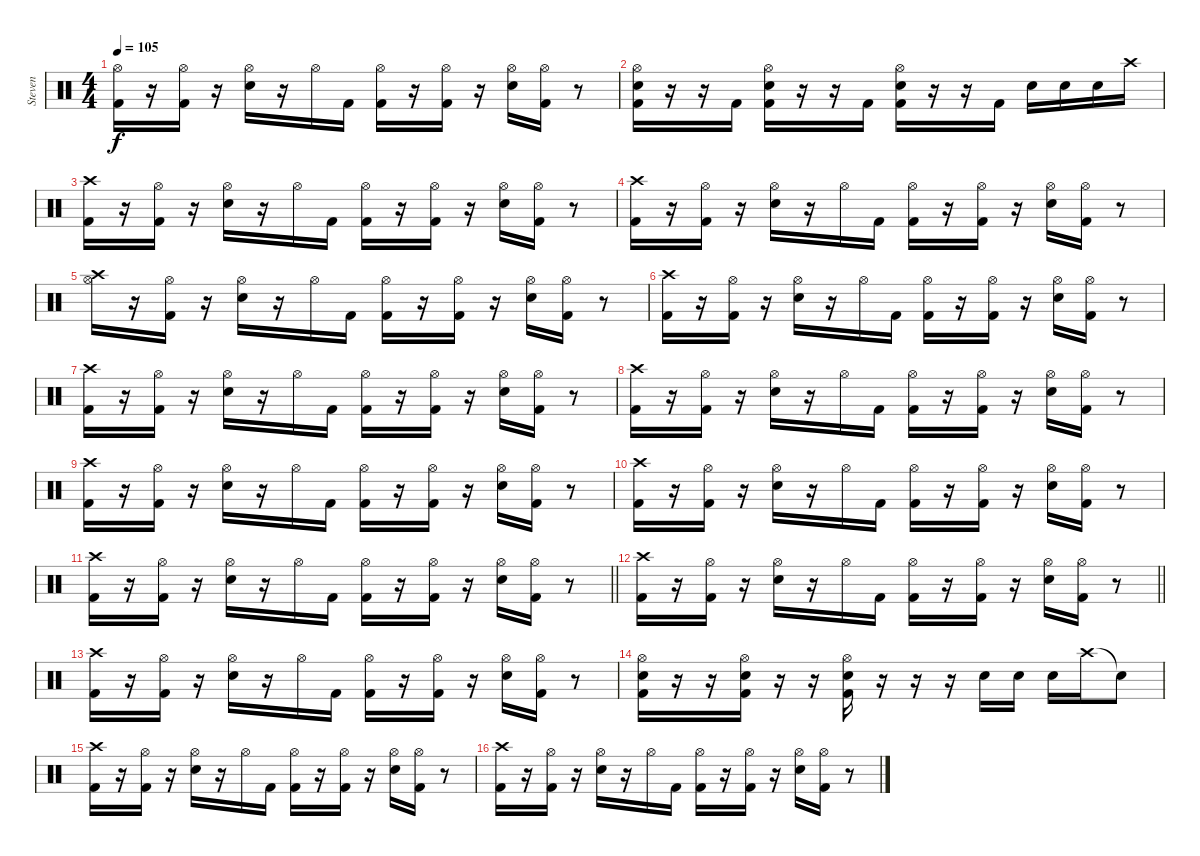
\track ("Steven" "Steven") {instrument percussion}
\staff {score}
\articulation defaults
\ts (4 4)
\tempo 105
\clef neutral
\ks c
("Hi-Hat (open)" "Kick (hit) 2").16{dy f} r.16 ("Hi-Hat (open)" "Kick (hit) 2").16 r.16 ("Hi-Hat (open)" "Snare (hit) 2").16 r.16 "Hi-Hat (open)".16 "Kick (hit) 2".16 ("Kick (hit) 2" "Hi-Hat (open)").16 r.16 ("Kick (hit) 2" "Hi-Hat (open)").16 r.16 ("Hi-Hat (open)" "Snare (hit) 2").16 ("Kick (hit) 2" "Hi-Hat (open)").16 r.8 |
("Kick (hit) 2" "Snare (hit) 2" "Hi-Hat (open)").16 r.16 r.16 "Kick (hit) 2".16 ("Kick (hit) 2" "Snare (hit) 2" "Hi-Hat (open)").16 r.16 r.16 "Kick (hit) 2".16 ("Kick (hit) 2" "Snare (hit) 2" "Hi-Hat (open)").16 r.16 r.16 "Kick (hit) 2".16 "Snare (hit) 2".16 "Snare (hit) 2".16 "Snare (hit) 2".16 "Crash high (hit)".16 |
("Crash high (hit)" "Kick (hit) 2").16 r.16 ("Hi-Hat (open)" "Kick (hit) 2").16 r.16 ("Hi-Hat (open)" "Snare (hit) 2").16 r.16 "Hi-Hat (open)".16 "Kick (hit) 2".16 ("Kick (hit) 2" "Hi-Hat (open)").16 r.16 ("Kick (hit) 2" "Hi-Hat (open)").16 r.16 ("Hi-Hat (open)" "Snare (hit) 2").16 ("Kick (hit) 2" "Hi-Hat (open)").16 r.8 |
("Crash high (hit)" "Kick (hit) 2").16 r.16 ("Hi-Hat (open)" "Kick (hit) 2").16 r.16 ("Hi-Hat (open)" "Snare (hit) 2").16 r.16 "Hi-Hat (open)".16 "Kick (hit) 2".16 ("Kick (hit) 2" "Hi-Hat (open)").16 r.16 ("Kick (hit) 2" "Hi-Hat (open)").16 r.16 ("Hi-Hat (open)" "Snare (hit) 2").16 ("Kick (hit) 2" "Hi-Hat (open)").16 r.8 |
("Hi-Hat (open)" "Crash high (hit)").16 r.16 ("Hi-Hat (open)" "Kick (hit) 2").16 r.16 ("Hi-Hat (open)" "Snare (hit) 2").16 r.16 "Hi-Hat (open)".16 "Kick (hit) 2".16 ("Kick (hit) 2" "Hi-Hat (open)").16 r.16 ("Kick (hit) 2" "Hi-Hat (open)").16 r.16 ("Hi-Hat (open)" "Snare (hit) 2").16 ("Kick (hit) 2" "Hi-Hat (open)").16 r.8 |
("Crash high (hit)" "Kick (hit) 2").16 r.16 ("Hi-Hat (open)" "Kick (hit) 2").16 r.16 ("Hi-Hat (open)" "Snare (hit) 2").16 r.16 "Hi-Hat (open)".16 "Kick (hit) 2".16 ("Kick (hit) 2" "Hi-Hat (open)").16 r.16 ("Kick (hit) 2" "Hi-Hat (open)").16 r.16 ("Hi-Hat (open)" "Snare (hit) 2").16 ("Kick (hit) 2" "Hi-Hat (open)").16 r.8 |
("Crash high (hit)" "Kick (hit) 2").16 r.16 ("Hi-Hat (open)" "Kick (hit) 2").16 r.16 ("Hi-Hat (open)" "Snare (hit) 2").16 r.16 "Hi-Hat (open)".16 "Kick (hit) 2".16 ("Kick (hit) 2" "Hi-Hat (open)").16 r.16 ("Kick (hit) 2" "Hi-Hat (open)").16 r.16 ("Hi-Hat (open)" "Snare (hit) 2").16 ("Kick (hit) 2" "Hi-Hat (open)").16 r.8 |
("Crash high (hit)" "Kick (hit) 2").16 r.16 ("Hi-Hat (open)" "Kick (hit) 2").16 r.16 ("Hi-Hat (open)" "Snare (hit) 2").16 r.16 "Hi-Hat (open)".16 "Kick (hit) 2".16 ("Kick (hit) 2" "Hi-Hat (open)").16 r.16 ("Kick (hit) 2" "Hi-Hat (open)").16 r.16 ("Hi-Hat (open)" "Snare (hit) 2").16 ("Kick (hit) 2" "Hi-Hat (open)").16 r.8 |
("Crash high (hit)" "Kick (hit) 2").16 r.16 ("Hi-Hat (open)" "Kick (hit) 2").16 r.16 ("Hi-Hat (open)" "Snare (hit) 2").16 r.16 "Hi-Hat (open)".16 "Kick (hit) 2".16 ("Kick (hit) 2" "Hi-Hat (open)").16 r.16 ("Kick (hit) 2" "Hi-Hat (open)").16 r.16 ("Hi-Hat (open)" "Snare (hit) 2").16 ("Kick (hit) 2" "Hi-Hat (open)").16 r.8 |
("Crash high (hit)" "Kick (hit) 2").16 r.16 ("Hi-Hat (open)" "Kick (hit) 2").16 r.16 ("Hi-Hat (open)" "Snare (hit) 2").16 r.16 "Hi-Hat (open)".16 "Kick (hit) 2".16 ("Kick (hit) 2" "Hi-Hat (open)").16 r.16 ("Kick (hit) 2" "Hi-Hat (open)").16 r.16 ("Hi-Hat (open)" "Snare (hit) 2").16 ("Kick (hit) 2" "Hi-Hat (open)").16 r.8 |
\barLineRight lightlight
("Crash high (hit)" "Kick (hit) 2").16 r.16 ("Hi-Hat (open)" "Kick (hit) 2").16 r.16 ("Hi-Hat (open)" "Snare (hit) 2").16 r.16 "Hi-Hat (open)".16 "Kick (hit) 2".16 ("Kick (hit) 2" "Hi-Hat (open)").16 r.16 ("Kick (hit) 2" "Hi-Hat (open)").16 r.16 ("Hi-Hat (open)" "Snare (hit) 2").16 ("Kick (hit) 2" "Hi-Hat (open)").16 r.8 |
\barLineRight lightlight
("Crash high (hit)" "Kick (hit) 2").16 r.16 ("Hi-Hat (open)" "Kick (hit) 2").16 r.16 ("Hi-Hat (open)" "Snare (hit) 2").16 r.16 "Hi-Hat (open)".16 "Kick (hit) 2".16 ("Kick (hit) 2" "Hi-Hat (open)").16 r.16 ("Kick (hit) 2" "Hi-Hat (open)").16 r.16 ("Hi-Hat (open)" "Snare (hit) 2").16 ("Kick (hit) 2" "Hi-Hat (open)").16 r.8 |
("Crash high (hit)" "Kick (hit) 2").16 r.16 ("Hi-Hat (open)" "Kick (hit) 2").16 r.16 ("Hi-Hat (open)" "Snare (hit) 2").16 r.16 "Hi-Hat (open)".16 "Kick (hit) 2".16 ("Kick (hit) 2" "Hi-Hat (open)").16 r.16 ("Kick (hit) 2" "Hi-Hat (open)").16 r.16 ("Hi-Hat (open)" "Snare (hit) 2").16 ("Kick (hit) 2" "Hi-Hat (open)").16 r.8 |
("Kick (hit) 2" "Snare (hit) 2" "Hi-Hat (open)").16 r.16 r.16 ("Kick (hit) 2" "Snare (hit) 2" "Hi-Hat (open)").16 r.16 r.16 ("Kick (hit) 2" "Snare (hit) 2" "Hi-Hat (open)").16 r.16 r.16 r.16 "Snare (hit) 2".16 "Snare (hit) 2".16 "Snare (hit) 2".16 "Crash high (hit)".16 "Snare (hit)"{t}.8 |
("Crash high (hit)" "Kick (hit) 2").16 r.16 ("Hi-Hat (open)" "Kick (hit) 2").16 r.16 ("Hi-Hat (open)" "Snare (hit) 2").16 r.16 "Hi-Hat (open)".16 "Kick (hit) 2".16 ("Kick (hit) 2" "Hi-Hat (open)").16 r.16 ("Kick (hit) 2" "Hi-Hat (open)").16 r.16 ("Hi-Hat (open)" "Snare (hit) 2").16 ("Kick (hit) 2" "Hi-Hat (open)").16 r.8 |
("Crash high (hit)" "Kick (hit) 2").16 r.16 ("Hi-Hat (open)" "Kick (hit) 2").16 r.16 ("Hi-Hat (open)" "Snare (hit) 2").16 r.16 "Hi-Hat (open)".16 "Kick (hit) 2".16 ("Kick (hit) 2" "Hi-Hat (open)").16 r.16 ("Kick (hit) 2" "Hi-Hat (open)").16 r.16 ("Hi-Hat (open)" "Snare (hit) 2").16 ("Kick (hit) 2" "Hi-Hat (open)").16 r.8
